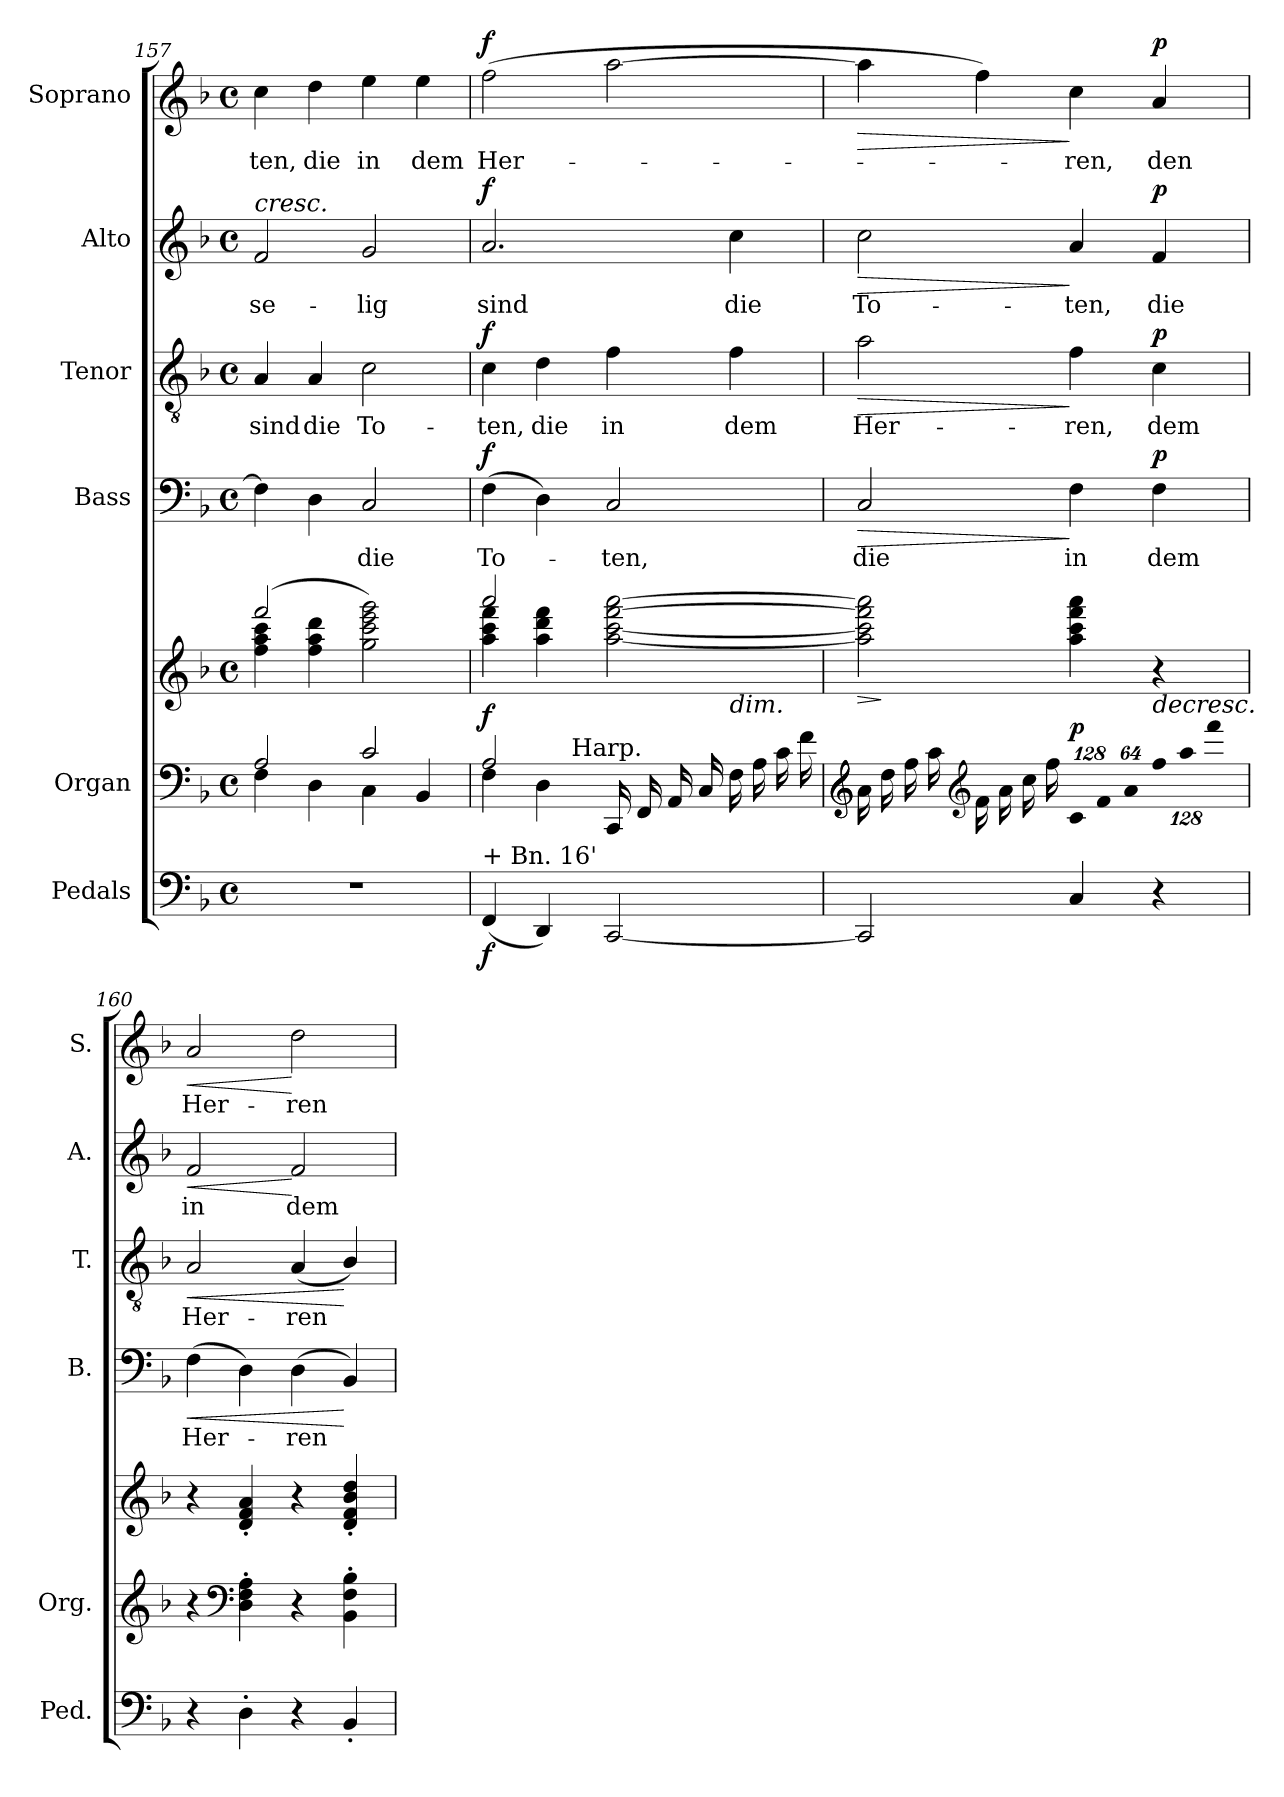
**kern	**dynam	**kern	**kern	**dynam	**kern	**text	**dynam	**kern	**text	**dynam	**kern	**text	**dynam	**kern	**text	**dynam
*part6	*part6	*part5	*part5	*part5	*part4	*part4	*part4	*part3	*part3	*part3	*part2	*part2	*part2	*part1	*part1	*part1
*staff7	*staff7	*staff6	*staff5	*staff5/6	*staff4	*staff4	*staff4	*staff3	*staff3	*staff3	*staff2	*staff2	*staff2	*staff1	*staff1	*staff1
*I"Pedals	*	*I"Organ	*	*	*I"Bass	*	*	*I"Tenor	*	*	*I"Alto	*	*	*I"Soprano	*	*
*I'Ped.	*	*I'Org.	*	*	*I'B.	*	*	*I'T.	*	*	*I'A.	*	*	*I'S.	*	*
*clefF4	*	*clefF4	*clefG2	*	*clefF4	*	*	*clefGv2	*	*	*clefG2	*	*	*clefG2	*	*
*	*	*	*	*	*	*	*	*ITrd7c12	*	*	*	*	*	*	*	*
*k[b-]	*	*k[b-]	*k[b-]	*	*k[b-]	*	*	*k[b-]	*	*	*k[b-]	*	*	*k[b-]	*	*
*F:	*	*F:	*F:	*	*F:	*	*	*F:	*	*	*F:	*	*	*F:	*	*
*M4/4	*	*M4/4	*M4/4	*	*M4/4	*	*	*M4/4	*	*	*M4/4	*	*	*M4/4	*	*
*met(c)	*	*met(c)	*met(c)	*	*met(c)	*	*	*met(c)	*	*	*met(c)	*	*	*met(c)	*	*
=157	=157	=157	=157	=157	=157	=157	=157	=157	=157	=157	=157	=157	=157	=157	=157	=157
*	*	*^	*^	*	*	*	*	*	*	*	*	*	*	*	*	*
!	!	!	!	!	!	!	!	!	!	!	!LO:LY:b:color=#000000	!	!	!	!	!	!	!
!	!	!	!	!	!	!	!	!	!	!	!	!	!	!LO:LY:b:color=#000000	!	!	!	!
!	!	!	!	!	!	!	!	!	!	!	!	!	!LO:TX:a:i:t=cresc.	!	!	!	!	!
!	!	!	!	!	!	!	!	!	!	!	!	!	!	!	!	!	!LO:LY:b:color=#000000	!
1r	.	2Ai/	4Fi\	(2fffi/	4ffi\ 4aai 4ccci	.	4Fi\]	.	.	4AAi/	sind	.	2fi/	se-	.	4cci\	-ten,	.
!	!	!	!	!	!	!	!	!	!	!	!LO:LY:b:color=#000000	!	!	!	!	!	!	!
!	!	!	!	!	!	!	!	!	!	!	!	!	!	!	!	!	!LO:LY:b:color=#000000	!
.	.	.	4Di\	.	4ffi\ 4aai 4dddi	.	4Di\	.	.	4AAi/	die	.	.	.	.	4ddi\	die	.
!	!	!	!	!	!	!	!	!LO:LY:b:color=#000000	!	!	!	!	!	!	!	!	!	!
!	!	!	!	!	!	!	!	!	!	!	!LO:LY:b:color=#000000	!	!	!	!	!	!	!
!	!	!	!	!	!	!	!	!	!	!	!	!	!	!LO:LY:b:color=#000000	!	!	!	!
!	!	!	!	!	!	!	!	!	!	!	!	!	!	!	!	!	!LO:LY:b:color=#000000	!
.	.	2ci/	4Ci\	2ggi\ 2ccci 2eeei 2gggi)	2ryy	.	2Ci/	die	.	2Ci\	To-	.	2gi/	-lig	.	4eei\	in	.
!	!	!	!	!	!	!	!	!	!	!	!	!	!	!	!	!	!LO:LY:b:color=#000000	!
.	.	.	4BB-i/	.	.	.	.	.	.	.	.	.	.	.	.	4eei\	dem	.
!!LO:LB:g=z
=158	=158	=158	=158	=158	=158	=158	=158	=158	=158	=158	=158	=158	=158	=158	=158	=158	=158	=158
!	!	!	!	!	!	!	!	!LO:LY:b:color=#000000	!	!	!	!	!	!	!	!	!	!
!	!	!	!	!	!	!	!	!	!	!	!LO:LY:b:color=#000000	!	!	!	!	!	!	!
!	!	!	!	!	!	!	!	!	!	!	!	!	!	!LO:LY:b:color=#000000	!	!	!	!
!LO:TX:a:t=+ Bn. 16'	!	!	!	!	!	!	!	!	!	!	!	!	!	!	!	!	!	!
!	!	!	!	!	!	!	!	!	!	!	!	!	!	!	!	!	!LO:LY:b:color=#000000	!
*	*	*	*^	*	*^	*	*	*	*	*	*	*	*	*	*	*	*	*
(4FFi/	f	2Ai/	4Fi\	4.ryy	2aaai/	4aai\ 4ccci 4fffi	2.ryy	f	(4Fi\	To-	f	4Ci\	-ten,	f	2.ai/	sind	f	(2ffi\	Her-	f
!	!	!	!	!	!	!	!	!	!	!	!	!	!LO:LY:b:color=#000000	!	!	!	!	!	!	!
4DDi/)	.	.	4Di\	.	.	4aai\ 4dddi 4fffi	.	.	4Di\)	.	.	4Di\	die	.	.	.	.	.	.	.
!	!	!	!	!LO:TX:a:t=Harp.	!	!	!	!	!	!	!	!	!	!	!	!	!	!	!	!
.	.	.	.	2ryy	.	.	.	.	.	.	.	.	.	.	.	.	.	.	.	.
!	!	!	!	!	!	!	!	!	!	!LO:LY:b:color=#000000	!	!	!	!	!	!	!	!	!	!
!	!	!	!	!	!	!	!	!	!	!	!	!	!LO:LY:b:color=#000000	!	!	!	!	!	!	!
[2CCi/	.	16CCi/	2ryy	.	[2aai\ [2ccci [2fffi [2aaai	2ryy	.	.	2Ci/	-ten,	.	4Fi\	in	.	.	.	.	[2aai\	.	.
.	.	16FFi/	.	.	.	.	.	.	.	.	.	.	.	.	.	.	.	.	.	.
.	.	16AAi/	.	.	.	.	.	.	.	.	.	.	.	.	.	.	.	.	.	.
.	.	16Ci/	.	.	.	.	.	.	.	.	.	.	.	.	.	.	.	.	.	.
!	!	!	!	!	!	!	!	!	!	!	!	!	!LO:LY:b:color=#000000	!	!	!	!	!	!	!
!	!	!	!	!	!	!	!LO:TX:b:i:t=dim.	!	!	!	!	!	!	!	!	!	!	!	!	!
!	!	!	!	!	!	!	!	!	!	!	!	!	!	!	!	!LO:LY:b:color=#000000	!	!	!	!
.	.	16Fi\	.	.	.	.	4ryy	.	.	.	.	4Fi\	dem	.	4cci\	die	.	.	.	.
.	.	16Ai\	.	.	.	.	.	.	.	.	.	.	.	.	.	.	.	.	.	.
.	.	16ci\	.	8ryy	.	.	.	.	.	.	.	.	.	.	.	.	.	.	.	.
.	.	16fi\	.	.	.	.	.	.	.	.	.	.	.	.	.	.	.	.	.	.
=159	=159	=159	=159	=159	=159	=159	=159	=159	=159	=159	=159	=159	=159	=159	=159	=159	=159	=159	=159	=159
!	!	!	!	!	!	!	!	!LO:HP:b	!	!	!	!	!	!	!	!	!	!	!	!
*	*	*v	*v	*v	*	*	*	*	*	*	*	*	*	*	*	*	*	*	*	*
*	*	*	*v	*v	*v	*	*	*	*	*	*	*	*	*	*	*	*	*
*	*	*^	*^	*	*	*	*	*	*	*	*	*	*	*	*	*
*	*	*	*^	*	*^	*	*	*	*	*	*	*	*	*	*	*	*	*
!	!	!	!	!	!	!	!	!	!	!LO:LY:b:color=#000000	!LO:HP:b	!	!	!	!	!	!	!	!	!
*	*	*v	*v	*v	*	*	*	*	*	*	*	*	*	*	*	*	*	*	*	*
*	*	*	*v	*v	*v	*	*	*	*	*	*	*	*	*	*	*	*	*
*	*	*^	*^	*	*	*	*	*	*	*	*	*	*	*	*	*
*	*	*	*^	*	*^	*	*	*	*	*	*	*	*	*	*	*	*	*
!	!	!	!	!	!	!	!	!	!	!	!	!	!LO:LY:b:color=#000000	!LO:HP:b	!	!	!	!	!	!
*	*	*v	*v	*v	*	*	*	*	*	*	*	*	*	*	*	*	*	*	*	*
*	*	*	*v	*v	*v	*	*	*	*	*	*	*	*	*	*	*	*	*
*	*	*^	*^	*	*	*	*	*	*	*	*	*	*	*	*	*
*	*	*	*^	*	*^	*	*	*	*	*	*	*	*	*	*	*	*	*
!	!	!	!	!	!	!	!	!	!	!	!	!	!	!	!	!LO:LY:b:color=#000000	!LO:HP:b	!	!	!LO:HP:b
*	*	*v	*v	*v	*	*	*	*	*	*	*	*	*	*	*	*	*	*	*	*
*	*	*	*v	*v	*v	*	*	*	*	*	*	*	*	*	*	*	*	*
2CCi/]	.	16Ci\	2aai\] 2ccci] 2fffi] 2aaai]	>	2Ci/	die	>	2Ai\	Her-	>	2cci\	To-	>	4aai\]	.	>
.	.	16Fi\	.	]	.	.	.	.	.	.	.	.	.	.	.	.
.	.	16Ai\	.	.	.	.	.	.	.	.	.	.	.	.	.	.
.	.	16ci\	.	.	.	.	.	.	.	.	.	.	.	.	.	.
*	*	*clefG2	*	*	*	*	*	*	*	*	*	*	*	*	*	*
.	.	16fi\	.	.	.	.	.	.	.	.	.	.	.	4ffi\)	.	.
.	.	16ai\	.	.	.	.	.	.	.	.	.	.	.	.	.	.
.	.	16cci\	.	.	.	.	.	.	.	.	.	.	.	.	.	.
.	.	16ffi\	.	.	.	.	.	.	.	.	.	.	.	.	.	.
*	*	*Xbrackettup	*	*	*	*	*	*	*	*	*	*	*	*	*	*
!	!	!LO:N:vis=8	!	!	!	!	!	!	!	!	!	!	!	!	!	!
!	!	!	!	!	!	!LO:LY:b:color=#000000	!	!	!	!	!	!	!	!	!	!
!	!	!	!	!	!	!	!	!	!LO:LY:b:color=#000000	!	!	!	!	!	!	!
!	!	!	!	!	!	!	!	!	!	!	!	!LO:LY:b:color=#000000	!	!	!	!
!	!	!	!	!	!	!	!	!	!	!	!	!	!	!	!LO:LY:b:color=#000000	!
4Ci/	.	1024%85ci/	4aai\ 4ccci 4fffi 4aaai	] p	4Fi\	in	]	4Fi\	-ren,	]	4ai/	-ten,	]	4cci\	-ren,	]
!	!	!LO:N:vis=8	!	!	!	!	!	!	!	!	!	!	!	!	!	!
.	.	1024%85fi/	.	.	.	.	.	.	.	.	.	.	.	.	.	.
!	!	!LO:N:vis=8	!	!	!	!	!	!	!	!	!	!	!	!	!	!
.	.	512%43ai/	.	.	.	.	.	.	.	.	.	.	.	.	.	.
!	!	!LO:N:vis=8	!	!LO:HP:b	!	!	!	!	!	!	!	!	!	!	!	!
!	!	!	!	!	!	!LO:LY:b:color=#000000	!	!	!	!	!	!	!	!	!	!
!	!	!	!	!	!	!	!	!	!LO:LY:b:color=#000000	!	!	!	!	!	!	!
!	!	!	!	!	!	!	!	!	!	!	!	!LO:LY:b:color=#000000	!	!	!	!
!	!	!	!	!	!	!	!	!	!	!	!	!	!	!	!LO:LY:b:color=#000000	!
4r	.	1024%85ffi\	4r	>	4Fi\	dem	p	4Ci\	dem	p	4fi/	die	p	4ai/	den	p
!	!	!LO:N:vis=8	!	!	!	!	!	!	!	!	!	!	!	!	!	!
.	.	1024%85aai\	.	.	.	.	.	.	.	.	.	.	.	.	.	.
!	!	!LO:N:vis=8	!	!	!	!	!	!	!	!	!	!	!	!	!	!
.	.	512%43fffi\	.	.	.	.	.	.	.	.	.	.	.	.	.	.
=160	=160	=160	=160	=160	=160	=160	=160	=160	=160	=160	=160	=160	=160	=160	=160	=160
!	!	!	!	!	!	!LO:LY:b:color=#000000	!LO:HP:b	!	!	!	!	!	!	!	!	!
!	!	!	!	!	!	!	!	!	!LO:LY:b:color=#000000	!LO:HP:b	!	!	!	!	!	!
!	!	!	!	!	!	!	!	!	!	!	!	!LO:LY:b:color=#000000	!LO:HP:b	!	!	!
!	!	!	!	!	!	!	!	!	!	!	!	!	!	!	!LO:LY:b:color=#000000	!LO:HP:b
4r	.	4r	4r	.	(4Fi\	Her-	<	2AAi/	Her-	<	2fi/	in	<	2ai/	Her-	<
*	*	*clefF4	*	*	*	*	*	*	*	*	*	*	*	*	*	*
4D'i\	.	4Di\' 4Fi' 4Ai'	4di/' 4fi' 4ai'	.	4Di\)	.	.	.	.	.	.	.	.	.	.	.
!	!	!	!	!	!	!LO:LY:b:color=#000000	!	!	!	!	!	!	!	!	!	!
!	!	!	!	!	!	!	!	!	!LO:LY:b:color=#000000	!	!	!	!	!	!	!
!	!	!	!	!	!	!	!	!	!	!	!	!LO:LY:b:color=#000000	!	!	!	!
!	!	!	!	!	!	!	!	!	!	!	!	!	!	!	!LO:LY:b:color=#000000	!
4r	.	4r	4r	.	(4Di\	-ren	.	(4AAi/	-ren	.	2fi/	dem	[	2ddi\	-ren	[
4BB-'i/	.	4BB-i\' 4Fi' 4B-i'	4di/' 4fi' 4b-i' 4ddi'	.	4BB-i/)	.	[	4BB-i/)	.	[	.	.	.	.	.	.
=	=	=	=	=	=	=	=	=	=	=	=	=	=	=	=	=
*-	*-	*-	*-	*-	*-	*-	*-	*-	*-	*-	*-	*-	*-	*-	*-	*-
